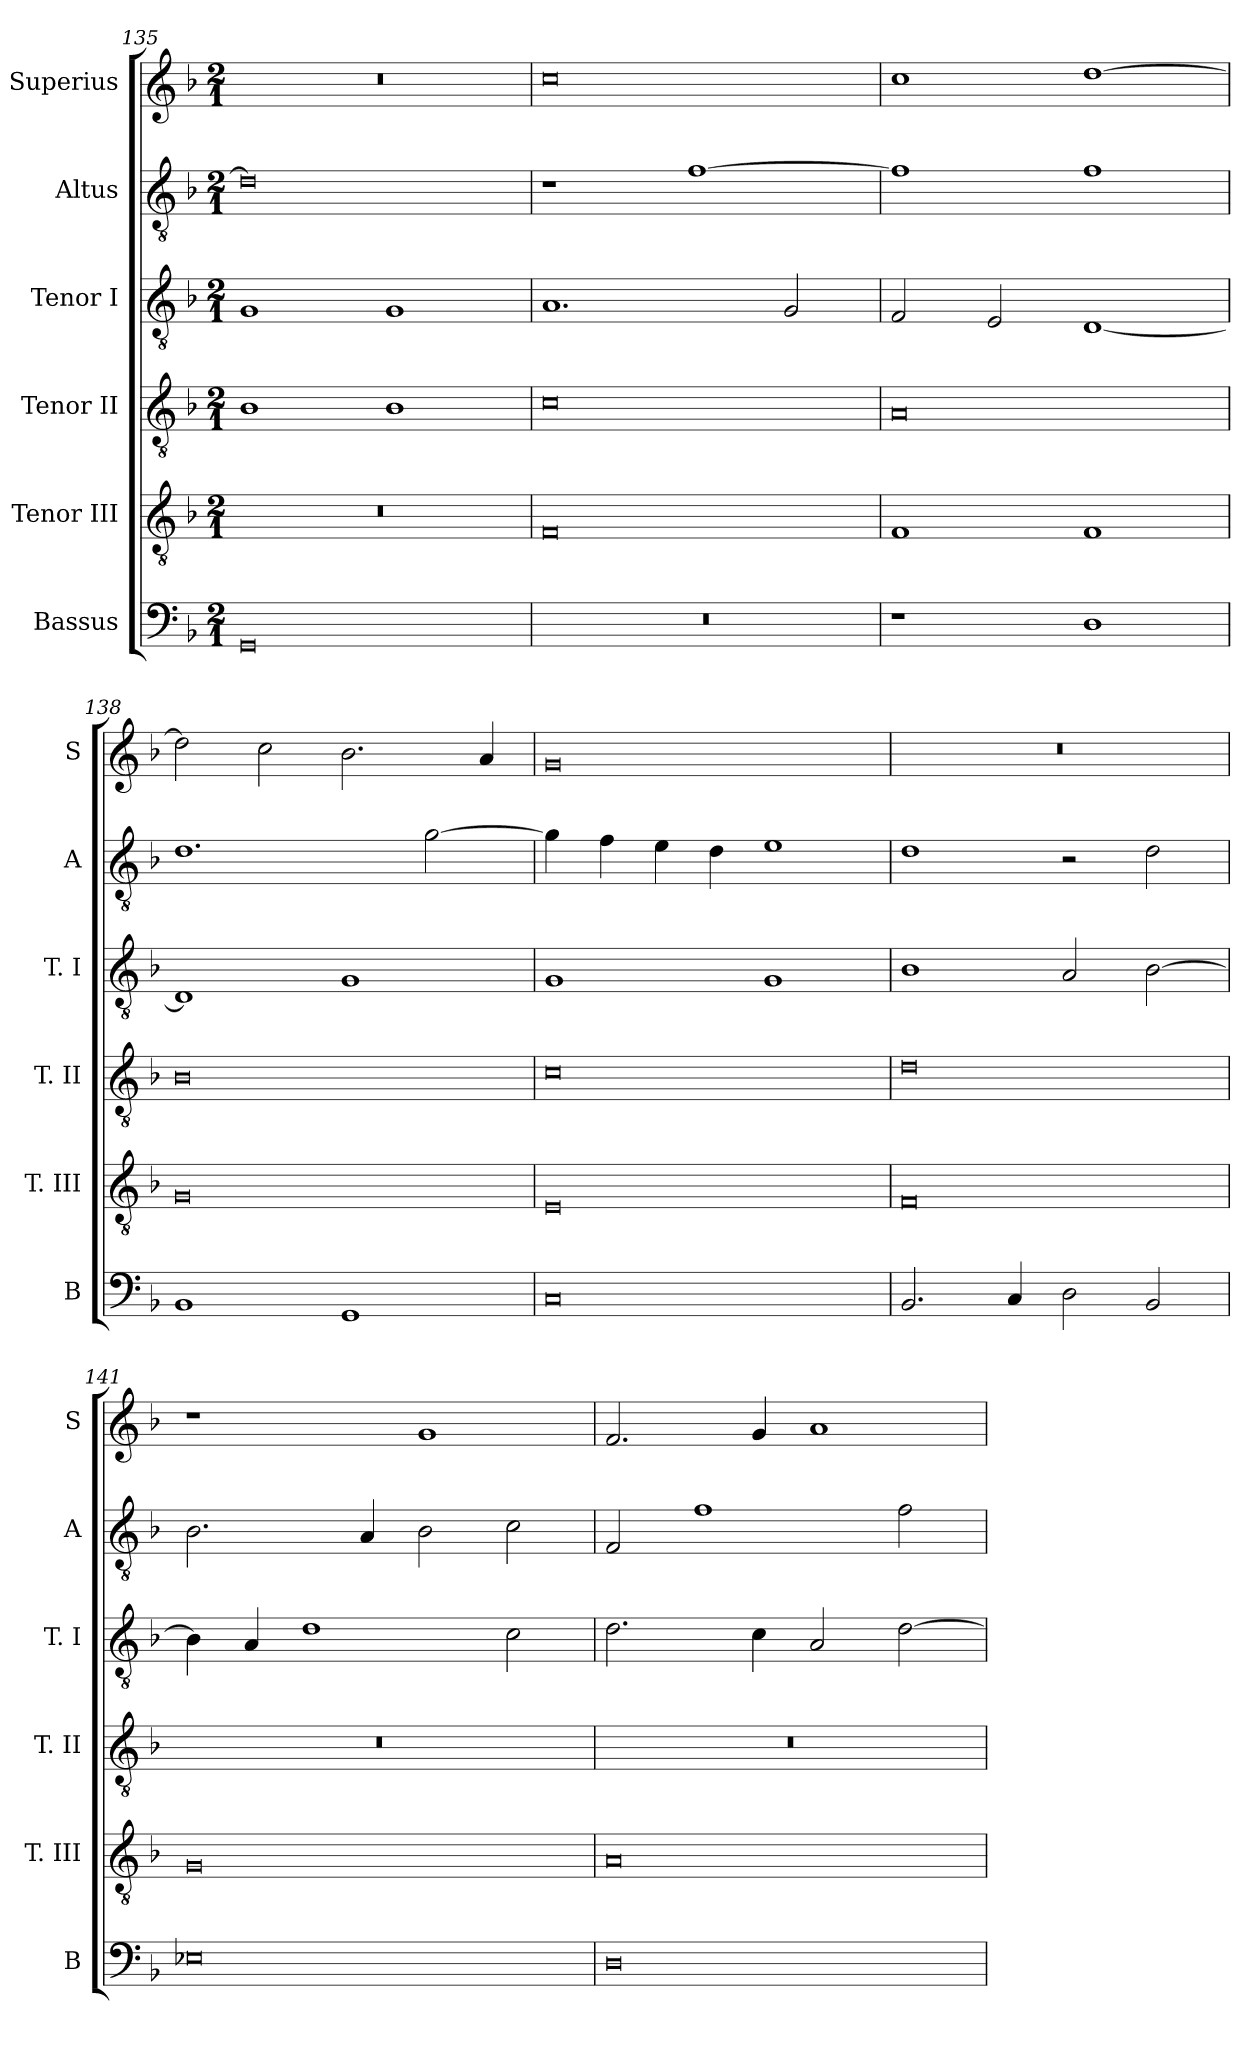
**kern	**kern	**kern	**kern	**kern	**kern
*part6	*part5	*part4	*part3	*part2	*part1
*staff6	*staff5	*staff4	*staff3	*staff2	*staff1
*I"Bassus	*I"Tenor III	*I"Tenor II	*I"Tenor I	*I"Altus	*I"Superius
*I'B	*I'T. III	*I'T. II	*I'T. I	*I'A	*I'S
*clefF4	*clefGv2	*clefGv2	*clefGv2	*clefGv2	*clefG2
*k[b-]	*k[b-]	*k[b-]	*k[b-]	*k[b-]	*k[b-]
*F:	*F:	*F:	*F:	*F:	*F:
*M2/1	*M2/1	*M2/1	*M2/1	*M2/1	*M2/1
=135	=135	=135	=135	=135	=135
0GG	0r	1B-	1G	0d]	0r
.	.	1B-	1G	.	.
=136	=136	=136	=136	=136	=136
0r	0F	0c	1.A	1r	0cc
.	.	.	.	[1f	.
.	.	.	2G	.	.
=137	=137	=137	=137	=137	=137
1r	1F	0A	2F	1f]	1cc
.	.	.	2E	.	.
1D	1F	.	[1D	1f	[1dd
=138	=138	=138	=138	=138	=138
1BB-	0G	0B-	1D]	1.d	2dd]
.	.	.	.	.	2cc
1GG	.	.	1G	.	2.b-
.	.	.	.	[2g	.
.	.	.	.	.	4a
=139	=139	=139	=139	=139	=139
0C	0E	0c	1G	4g]	0g
.	.	.	.	4f	.
.	.	.	.	4e	.
.	.	.	.	4d	.
.	.	.	1G	1e	.
=140	=140	=140	=140	=140	=140
2.BB-	0F	0d	1B-	1d	0r
4C	.	.	.	.	.
2D	.	.	2A	2r	.
2BB-	.	.	[2B-	2d	.
=141	=141	=141	=141	=141	=141
0E-X	0G	0r	4B-]	2.B-	1r
.	.	.	4A	.	.
.	.	.	1d	.	.
.	.	.	.	4A	.
.	.	.	.	2B-	1g
.	.	.	2c	2c	.
=142	=142	=142	=142	=142	=142
0D	0A	0r	2.d	2F	2.f
.	.	.	.	1f	.
.	.	.	4c	.	4g
.	.	.	2A	.	1a
.	.	.	[2d	2f	.
=	=	=	=	=	=
*-	*-	*-	*-	*-	*-
